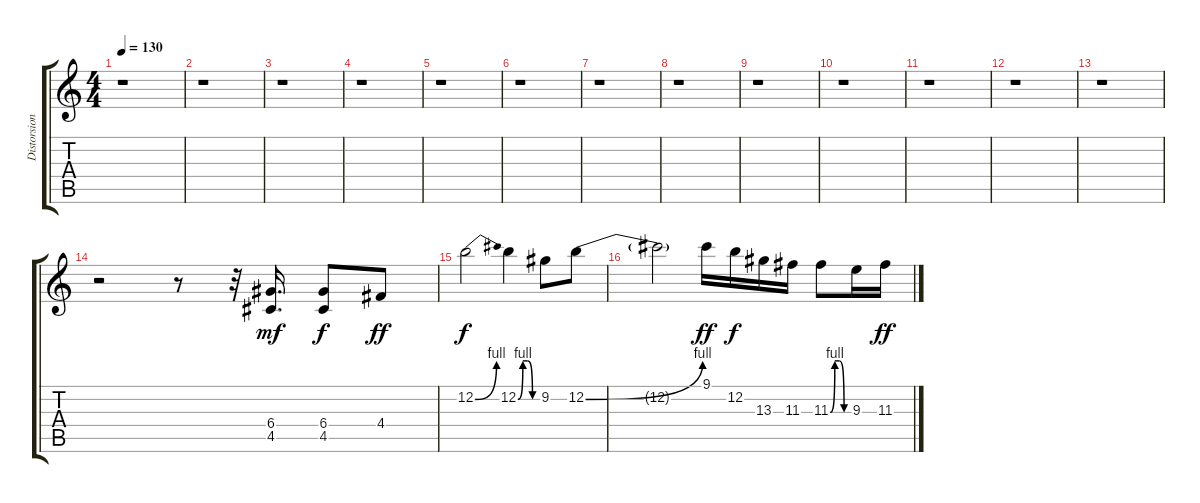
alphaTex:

\track ("Distorsion Guitar" "Distorsion") {instrument distortionguitar}
\staff {score tabs}
\tuning (E4 B3 G3 D3 A2 E2) {hide}
\ts (4 4)
\tempo 130
\clef g2
\ks c
r.1{dy mf} |
r.1 |
r.1 |
r.1 |
r.1 |
r.1 |
r.1 |
r.1 |
r.1 |
r.1 |
r.1 |
r.1 |
r.1 |
r.2 r.8 r.32 (6.4 4.5).16{d} (6.4 4.5).8{dy f} 4.4.8{dy ff} |
12.2{be (bend 0 0 60 4)}.2{dy f} 12.2{be (custom 0 0 15 4 30 4 45 0 60 0)}.4 9.2.8 12.2{be (bend 0 0 60 4)}.8 |
12.2{t}.2 9.1.16{dy ff} 12.2.16{dy f} 13.3.16 11.3.16 11.3{be (custom 0 0 15 4 30 4 45 0 60 0)}.8 9.3.16 11.3.16{dy ff}
